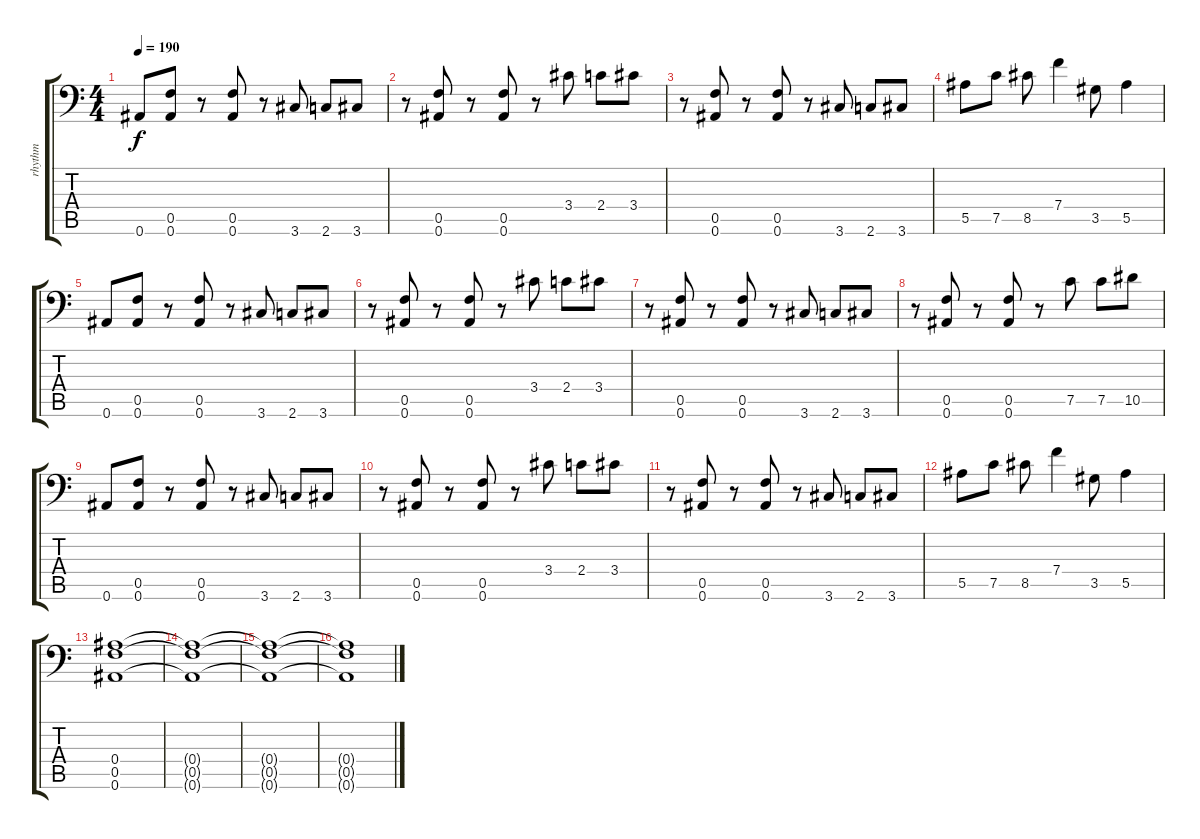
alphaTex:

\track ("rhythm" "rhythm") {instrument distortionguitar}
\staff {score tabs}
\tuning (C4 G3 Eb3 Bb2 F2 Bb1) {hide}
\ts (4 4)
\tempo 190
\clef f4
\ks c
0.6.8{dy f} (0.5 0.6).8 r.8 (0.5 0.6).8 r.8 3.6.8 2.6.8 3.6.8 |
r.8 (0.5 0.6).8 r.8 (0.5 0.6).8 r.8 3.4.8 2.4.8 3.4.8 |
r.8 (0.5 0.6).8 r.8 (0.5 0.6).8 r.8 3.6.8 2.6.8 3.6.8 |
5.5.8 7.5.8 8.5.8 7.4.4 3.5.8 5.5.4 |
0.6.8 (0.5 0.6).8 r.8 (0.5 0.6).8 r.8 3.6.8 2.6.8 3.6.8 |
r.8 (0.5 0.6).8 r.8 (0.5 0.6).8 r.8 3.4.8 2.4.8 3.4.8 |
r.8 (0.5 0.6).8 r.8 (0.5 0.6).8 r.8 3.6.8 2.6.8 3.6.8 |
r.8 (0.5 0.6).8 r.8 (0.5 0.6).8 r.8 7.5.8 7.5.8 10.5.8 |
0.6.8 (0.5 0.6).8 r.8 (0.5 0.6).8 r.8 3.6.8 2.6.8 3.6.8 |
r.8 (0.5 0.6).8 r.8 (0.5 0.6).8 r.8 3.4.8 2.4.8 3.4.8 |
r.8 (0.5 0.6).8 r.8 (0.5 0.6).8 r.8 3.6.8 2.6.8 3.6.8 |
5.5.8 7.5.8 8.5.8 7.4.4 3.5.8 5.5.4 |
(0.4 0.5 0.6).1 |
(0.4{t} 0.5{t} 0.6{t}).1 |
(0.4{t} 0.5{t} 0.6{t}).1 |
(0.4{t} 0.5{t} 0.6{t}).1
